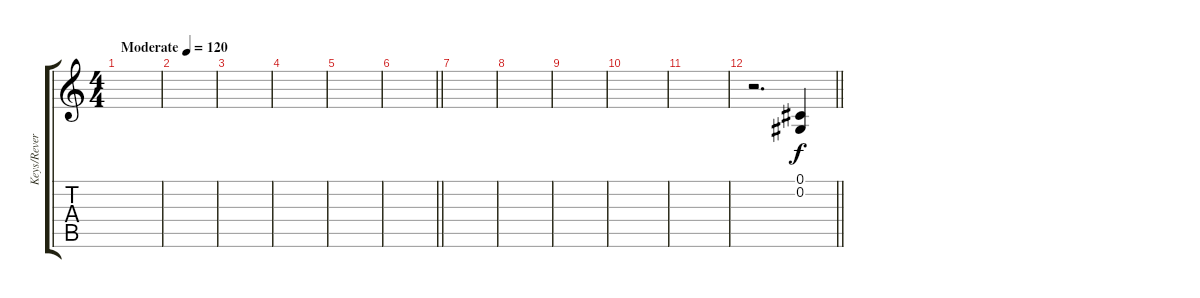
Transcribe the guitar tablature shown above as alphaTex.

\track ("Keys/Reverse Cymbal" "Keys/Rever") {instrument reversecymbal}
\staff {score tabs}
\tuning (Db4 Ab3 E3 B2 Gb2 Db2) {hide}
\ts (4 4)
\tempo (120 "Moderate")
\clef g2
\ks c
|
|
|
|
|
\barLineRight lightlight
|
|
|
|
|
|
\barLineRight lightlight
r.2{d} (0.1 0.2).4
